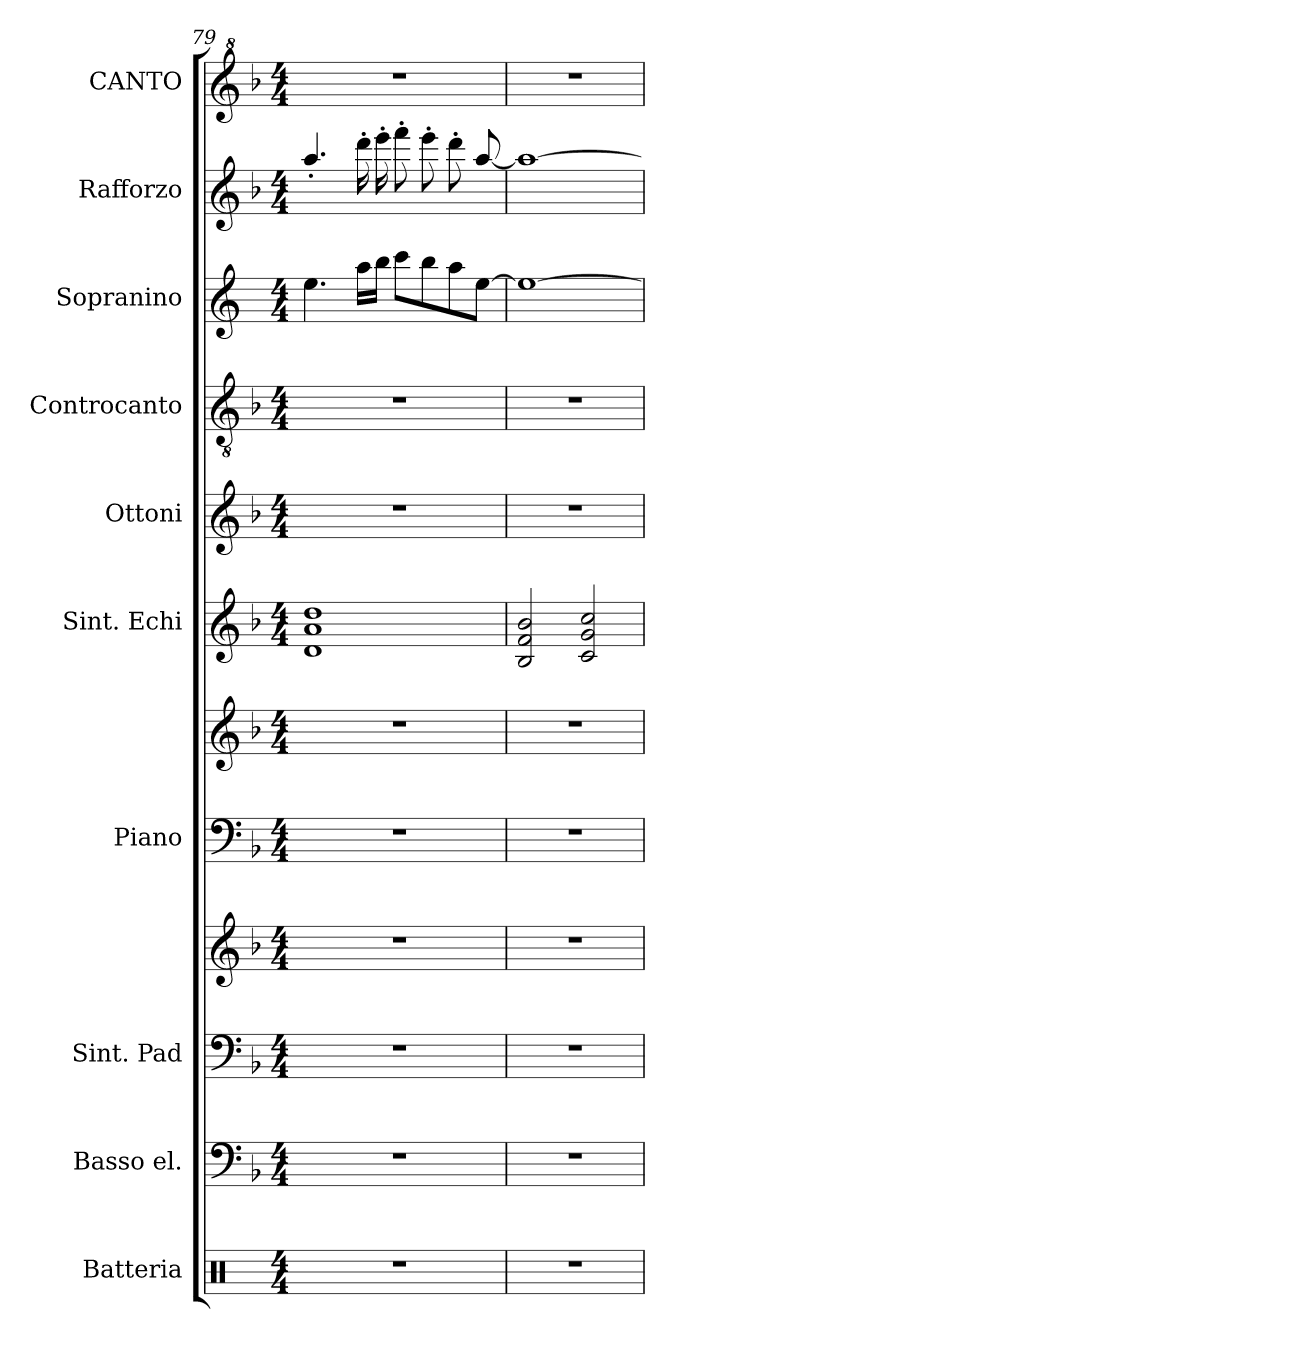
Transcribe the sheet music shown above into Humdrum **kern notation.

**kern	**kern	**kern	**kern	**kern	**kern	**kern	**kern	**kern	**kern	**kern	**kern
*part10	*part9	*part8	*part8	*part7	*part7	*part6	*part5	*part4	*part3	*part2	*part1
*staff12	*staff11	*staff10	*staff9	*staff8	*staff7	*staff6	*staff5	*staff4	*staff3	*staff2	*staff1
*I"Batteria	*I"Basso el.	*I"Sint. Pad	*	*I"Piano	*	*I"Sint. Echi	*I"Ottoni	*I"Controcanto	*I"Sopranino	*I"Rafforzo	*I"CANTO
*I'Bat	*I'B.el	*I'SintP	*	*	*	*I'SintE	*I'Ott	*I'cCnt	*I'S.nn	*I'Rfz	*I'Cnt
*clefX	*clefF4	*clefF4	*clefG2	*clefF4	*clefG2	*clefG2	*clefG2	*clefGv2	*clefG2	*clefG2	*clefG^2
*	*ITrd7c12	*	*	*	*	*	*	*	*ITrd4c7	*ITrd7c12	*ITrd7c12
*k[]	*k[b-]	*k[b-]	*k[b-]	*k[b-]	*k[b-]	*k[b-]	*k[b-]	*k[b-]	*k[b-]	*k[b-]	*k[b-]
*M4/4	*M4/4	*M4/4	*M4/4	*M4/4	*M4/4	*M4/4	*M4/4	*M4/4	*M4/4	*M4/4	*M4/4
=79	=79	=79	=79	=79	=79	=79	=79	=79	=79	=79	=79
1r	1r	1r	1r	1r	1r	1d 1a 1dd	1r	1r	4.a\	4.a'/	1r
.	.	.	.	.	.	.	.	.	16dd\LL	16dd'\	.
.	.	.	.	.	.	.	.	.	16ee\JJ	16ee'\	.
.	.	.	.	.	.	.	.	.	8ff\L	8ff'\	.
.	.	.	.	.	.	.	.	.	8ee\	8ee'\	.
.	.	.	.	.	.	.	.	.	8dd\	8dd'\	.
.	.	.	.	.	.	.	.	.	[8a\J	[8a/	.
=80	=80	=80	=80	=80	=80	=80	=80	=80	=80	=80	=80
1r	1r	1r	1r	1r	1r	2B-/ 2f/ 2b-/	1r	1r	1a_	1a_	1r
.	.	.	.	.	.	2c/ 2g/ 2cc/	.	.	.	.	.
=	=	=	=	=	=	=	=	=	=	=	=
*-	*-	*-	*-	*-	*-	*-	*-	*-	*-	*-	*-
